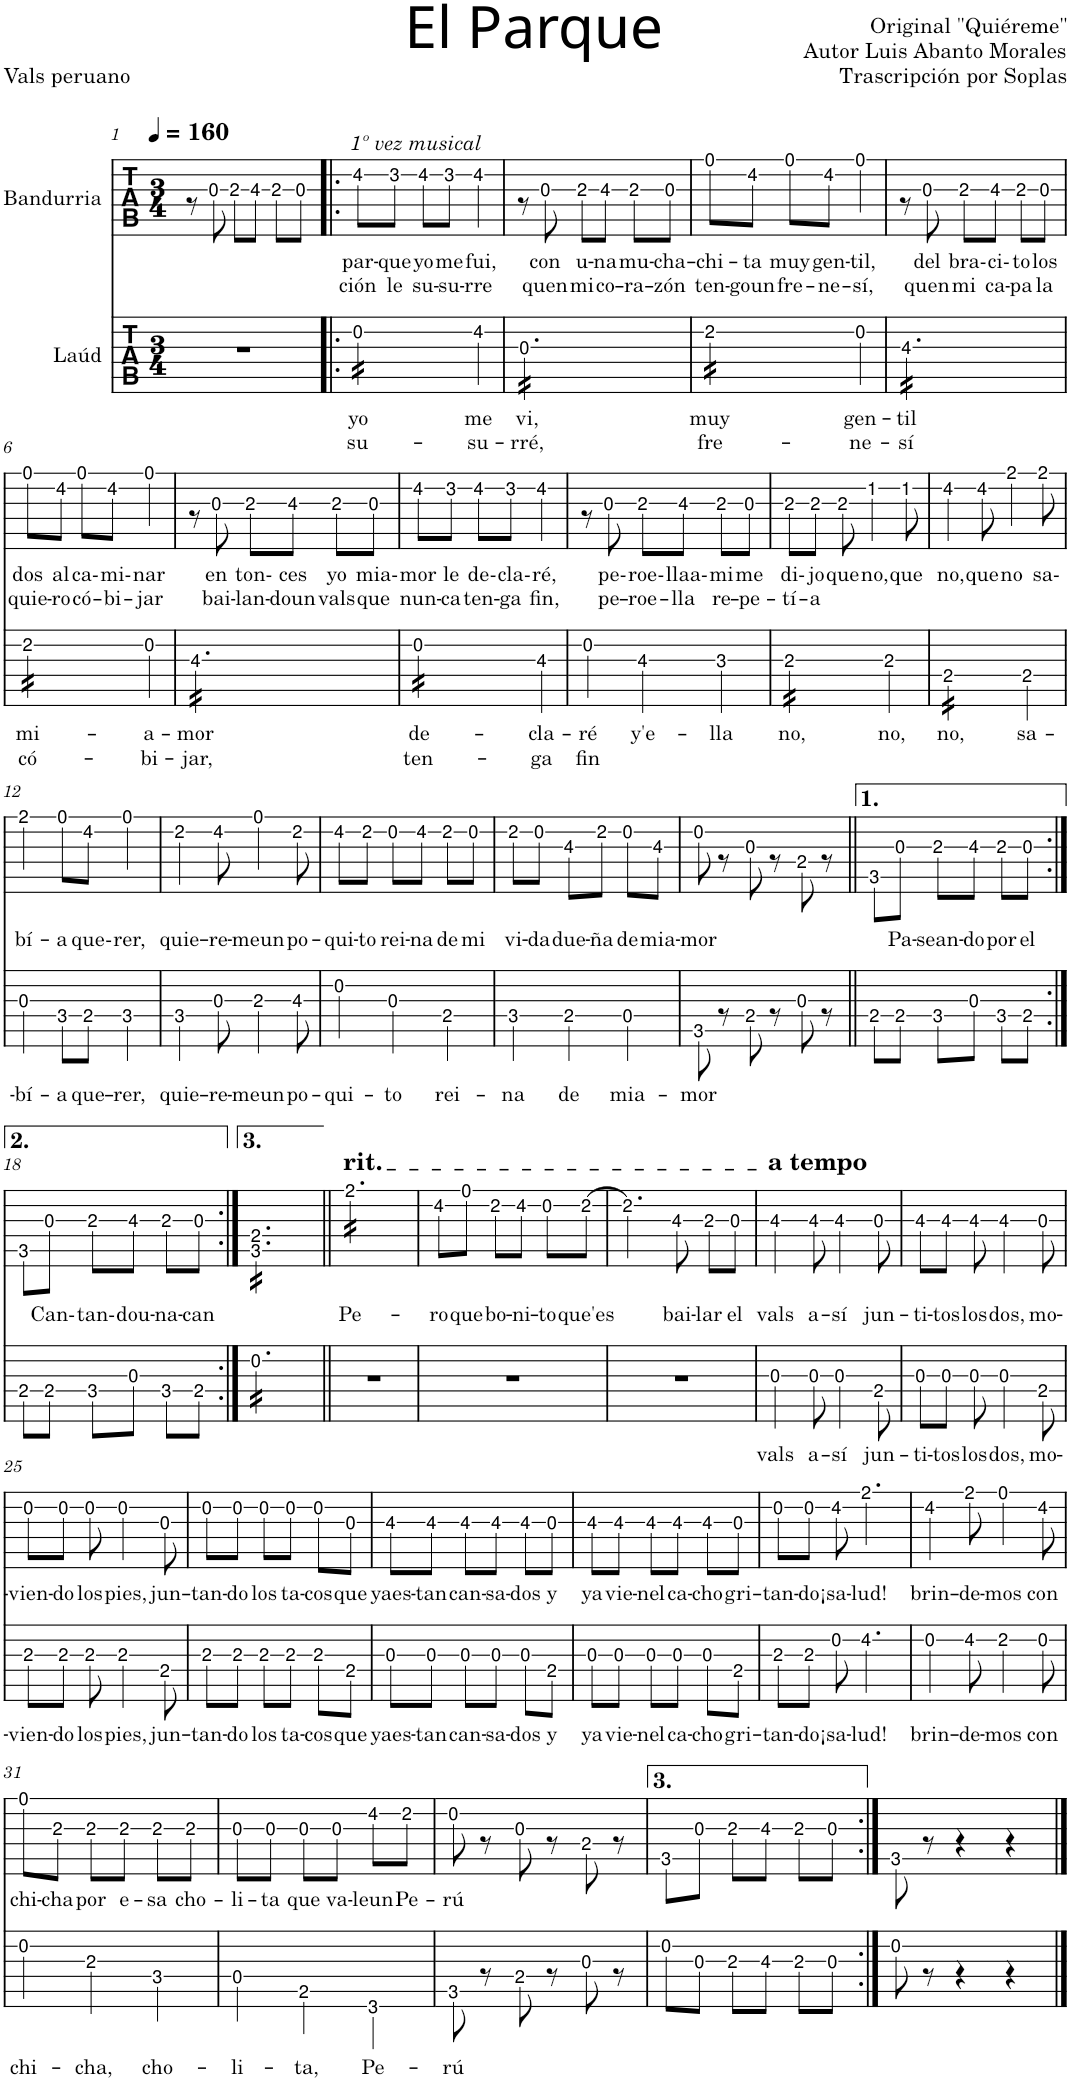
**kern	**kern	**text	**text	**kern	**text	**text
*part3	*part2	*part2	*part2	*part1	*part1	*part1
*staff3	*staff2	*staff2	*staff2	*staff1	*staff1	*staff1
*I"Guitarra	*I"Laúd	*	*	*I"Bandurria	*	*
*I'G	*	*	*	*	*	*
*stria6	*stria6	*	*	*stria6	*	*
*	*	*	*	*	*	*
*k[f#]	*k[f#]	*	*	*k[f#]	*	*
*M3/4	*M3/4	*	*	*M3/4	*	*
*MM160	*MM160	*	*	*MM160	*	*
=1	=1	=1	=1	=1	=1	=1
2.r	2.r	.	.	8r	.	.
.	.	.	.	8b\	.	.
.	.	.	.	8cc#X\L	.	.
.	.	.	.	8dd#X\J	.	.
.	.	.	.	8cc#\L	.	.
.	.	.	.	8b\J	.	.
=2!|:	=2!|:	=2!|:	=2!|:	=2!|:	=2!|:	=2!|:
!	!	!	!	!LO:TX:a:i:t=1º vez musical	!	!
!	!	!LO:LY:b	!LO:LY:b	!	!LO:LY:b	!LO:LY:b
4BB	2e\	yo	su-	8gg#X\L	par-	ción
!	!	!	!	!	!LO:LY:b	!LO:LY:b
.	.	.	.	8ggn\J	que	le
!	!	!	!	!	!LO:LY:b	!LO:LY:b
4E 4G#X 4B	.	.	.	8gg#X\L	yo	su-
!	!	!	!	!	!LO:LY:b	!LO:LY:b
.	.	.	.	8ggn\J	me	-su-
!	!	!LO:LY:b	!LO:LY:b	!	!LO:LY:b	!LO:LY:b
4E 4G# 4B	4g#X\	me	-su-	4gg#X\	fui,	-rre
=3	=3	=3	=3	=3	=3	=3
!	!	!LO:LY:b	!LO:LY:b	!	!	!
4EE	2.B\	vi,	-rré,	8r	.	.
!	!	!	!	!	!LO:LY:b	!LO:LY:b
.	.	.	.	8b\	con	quen
!	!	!	!	!	!LO:LY:b	!LO:LY:b
4E 4G#X 4B	.	.	.	8cc#X\L	u-	mi
!	!	!	!	!	!LO:LY:b	!LO:LY:b
.	.	.	.	8dd#X\J	-na	co-
!	!	!	!	!	!LO:LY:b	!LO:LY:b
4E 4G# 4B	.	.	.	8cc#\L	mu-	-ra-
!	!	!	!	!	!LO:LY:b	!LO:LY:b
.	.	.	.	8b\J	-cha-	-zón
=4	=4	=4	=4	=4	=4	=4
!	!	!LO:LY:b	!LO:LY:b	!	!LO:LY:b	!LO:LY:b
4BB	2f#\	muy	fre-	8aa\L	-chi-	ten-
!	!	!	!	!	!LO:LY:b	!LO:LY:b
.	.	.	.	8gg#X\J	-ta	-goun
!	!	!	!	!	!LO:LY:b	!LO:LY:b
4D#X 4F# 4B	.	.	.	8aa\L	muy	fre-
!	!	!	!	!	!LO:LY:b	!LO:LY:b
.	.	.	.	8gg#\J	gen-	-ne-
!	!	!LO:LY:b	!LO:LY:b	!	!LO:LY:b	!LO:LY:b
4D# 4F# 4B	4e\	gen-	-ne-	4aa\	-til,	-sí,
=5	=5	=5	=5	=5	=5	=5
!	!	!LO:LY:b	!LO:LY:b	!	!	!
4FF#	2.d#X\	-til	-sí	8r	.	.
!	!	!	!	!	!LO:LY:b	!LO:LY:b
.	.	.	.	8b\	del	quen
!	!	!	!	!	!LO:LY:b	!LO:LY:b
4D#X 4F# 4B	.	.	.	8cc#X\L	bra-	mi
!	!	!	!	!	!LO:LY:b	!LO:LY:b
.	.	.	.	8dd#X\J	ci-	ca-
!	!	!	!	!	!LO:LY:b	!LO:LY:b
4D# 4F# 4B	.	.	.	8cc#\L	to	-pa
!	!	!	!	!	!LO:LY:b	!LO:LY:b
.	.	.	.	8b\J	los	la
!!LO:LB:g=z
=6	=6	=6	=6	=6	=6	=6
!	!	!LO:LY:b	!LO:LY:b	!	!LO:LY:b	!LO:LY:b
4BB	2f#\	mi-	có-	8aa\L	dos	quie-
!	!	!	!	!	!LO:LY:b	!LO:LY:b
.	.	.	.	8gg#X\J	al	-ro
!	!	!	!	!	!LO:LY:b	!LO:LY:b
4D#X 4F# 4B	.	.	.	8aa\L	ca-	có-
!	!	!	!	!	!LO:LY:b	!LO:LY:b
.	.	.	.	8gg#\J	mi-	-bi-
!	!	!LO:LY:b	!LO:LY:b	!	!LO:LY:b	!LO:LY:b
4D# 4F# 4B	4e\	-a-	-bi-	4aa\	nar	-jar
=7	=7	=7	=7	=7	=7	=7
!	!	!LO:LY:b	!LO:LY:b	!	!	!
4FF#	2.d#X\	-mor	-jar,	8r	.	.
!	!	!	!	!	!LO:LY:b	!LO:LY:b
.	.	.	.	8b\	en	bai-
!	!	!	!	!	!LO:LY:b	!LO:LY:b
4D#X 4F# 4B	.	.	.	8cc#X\L	ton-	-lan-
!	!	!	!	!	!LO:LY:b	!LO:LY:b
.	.	.	.	8dd#X\J	ces	-doun
!	!	!	!	!	!LO:LY:b	!LO:LY:b
4D# 4F# 4B	.	.	.	8cc#\L	yo	vals
!	!	!	!	!	!LO:LY:b	!LO:LY:b
.	.	.	.	8b\J	mia-	que
=8	=8	=8	=8	=8	=8	=8
!	!	!LO:LY:b	!LO:LY:b	!	!LO:LY:b	!LO:LY:b
4BB	2e\	de-	ten-	8gg#X\L	mor	nun-
!	!	!	!	!	!LO:LY:b	!LO:LY:b
.	.	.	.	8ggn\J	le	-ca
!	!	!	!	!	!LO:LY:b	!LO:LY:b
4E 4G#X 4B	.	.	.	8gg#X\L	de-	ten-
!	!	!	!	!	!LO:LY:b	!LO:LY:b
.	.	.	.	8ggn\J	cla-	-ga
!	!	!LO:LY:b	!LO:LY:b	!	!LO:LY:b	!LO:LY:b
4E 4G# 4B	4e-\	-cla-	-ga	4gg#X\	ré,	fin,
=9	=9	=9	=9	=9	=9	=9
!	!	!LO:LY:b	!LO:LY:b	!	!	!
4EE	4e\	-ré	fin	8r	.	.
!	!	!	!	!	!LO:LY:b	!LO:LY:b
.	.	.	.	8b\	pe-	pe-
!	!	!LO:LY:b	!	!	!LO:LY:b	!LO:LY:b
4E 4G#X 4B	4d#X\	y'e-	.	8cc#X\L	roe-	-roe-
!	!	!	!	!	!LO:LY:b	!LO:LY:b
.	.	.	.	8dd#X\J	llaa-	-lla
!	!	!LO:LY:b	!	!	!LO:LY:b	!LO:LY:b
4E 4G# 4B	4dn\	-lla	.	8cc#\L	mi	re-
!	!	!	!	!	!LO:LY:b	!LO:LY:b
.	.	.	.	8b\J	me	-pe-
=10	=10	=10	=10	=10	=10	=10
!	!	!LO:LY:b	!	!	!LO:LY:b	!LO:LY:b
4BB	2c#X\	no,	.	8cc#X\L	di-	-tí-
!	!	!	!	!	!LO:LY:b	!LO:LY:b
.	.	.	.	8cc#\J	jo	-a
!	!	!	!	!	!LO:LY:b	!
4D 4G#X 4B	.	.	.	8cc#\	que	.
!	!	!	!	!	!LO:LY:b	!
.	.	.	.	4ee#X\	no,	.
!	!	!LO:LY:b	!	!	!	!
4D 4G# 4B	4c#\	no,	.	.	.	.
!	!	!	!	!	!LO:LY:b	!
.	.	.	.	8ee#\	que	.
=11	=11	=11	=11	=11	=11	=11
!	!	!LO:LY:b	!	!	!LO:LY:b	!
4EE	2G#X\	no,	.	4gg#X\	no,	.
!	!	!	!	!	!LO:LY:b	!
4D 4G#X 4B	.	.	.	8gg#\	que	.
!	!	!	!	!	!LO:LY:b	!
.	.	.	.	4bb\	no	.
!	!	!LO:LY:b	!	!	!	!
4D 4G# 4B	4G#\	sa-	.	.	.	.
!	!	!	!	!	!LO:LY:b	!
.	.	.	.	8bb\	sa-	.
!!LO:LB:g=z
=12	=12	=12	=12	=12	=12	=12
!	!	!LO:LY:b	!	!	!LO:LY:b	!
4AA	4B\	-bí-	.	4bb\	bí-	.
!	!	!LO:LY:b	!	!	!LO:LY:b	!
4E 4A 4c#X	8A\L	-a	.	8aa\L	-a	.
!	!	!LO:LY:b	!	!	!LO:LY:b	!
.	8G#X\J	que-	.	8gg#X\J	que-	.
!	!	!LO:LY:b	!	!	!LO:LY:b	!
4E 4A 4c#	4A\	-rer,	.	4aa\	rer,	.
=13	=13	=13	=13	=13	=13	=13
!	!	!LO:LY:b	!	!	!LO:LY:b	!
4EE	4A\	quie-	.	4ff#\	quie-	.
!	!	!LO:LY:b	!	!	!LO:LY:b	!
4E 4A 4c#X	8B\	-re-	.	8gg#X\	-re-	.
!	!	!LO:LY:b	!	!	!LO:LY:b	!
.	4c#X\	-meun	.	4aa\	-meun	.
4E 4A 4c#	.	.	.	.	.	.
!	!	!LO:LY:b	!	!	!LO:LY:b	!
.	8d#X\	po-	.	8ff#\	po-	.
=14	=14	=14	=14	=14	=14	=14
!	!	!LO:LY:b	!	!	!LO:LY:b	!
4BB	4e\	-qui-	.	8gg#X\L	-qui-	.
!	!	!	!	!	!LO:LY:b	!
.	.	.	.	8ff#\J	-to	.
!	!	!LO:LY:b	!	!	!LO:LY:b	!
4E 4G#X 4B	4B\	-to	.	8ee\L	rei-	.
!	!	!	!	!	!LO:LY:b	!
.	.	.	.	8gg#\J	-na	.
!	!	!LO:LY:b	!	!	!LO:LY:b	!
4E 4G# 4B	4G#X\	rei-	.	8ff#\L	de	.
!	!	!	!	!	!LO:LY:b	!
.	.	.	.	8ee\J	mi	.
=15	=15	=15	=15	=15	=15	=15
!	!	!LO:LY:b	!	!	!LO:LY:b	!
4BB	4A\	-na	.	8ff#\L	vi-	.
!	!	!	!	!	!LO:LY:b	!
.	.	.	.	8ee\J	-da	.
!	!	!LO:LY:b	!	!	!LO:LY:b	!
4D#X 4F# 4B	4G#X\	de	.	8dd#X\L	due-	.
!	!	!	!	!	!LO:LY:b	!
.	.	.	.	8ff#\J	-ña	.
!	!	!LO:LY:b	!	!	!LO:LY:b	!
4D# 4F# 4B	4F#\	mia-	.	8ee\L	de	.
!	!	!	!	!	!LO:LY:b	!
.	.	.	.	8dd#\J	mia-	.
=16	=16	=16	=16	=16	=16	=16
!	!	!LO:LY:b	!	!	!LO:LY:b	!
8EE	8E\	-mor	.	8ee\	-mor	.
8r	8r	.	.	8r	.	.
8GG#X	8G#X\	.	.	8b\	.	.
8r	8r	.	.	8r	.	.
8BB	8B\	.	.	8g#X\	.	.
8r	8r	.	.	8r	.	.
=17||	=17||	=17||	=17||	=17||	=17||	=17||
2.BB 2.E 2.G#X 2.B	8G#X\L	.	.	8e\L	.	.
!	!	!	!	!	!LO:LY:b	!
.	8G#\J	.	.	8b\J	Pa-	.
!	!	!	!	!	!LO:LY:b	!
.	8A\L	.	.	8cc#X\L	-sean-	.
!	!	!	!	!	!LO:LY:b	!
.	8B\J	.	.	8dd#X\J	-do	.
!	!	!	!	!	!LO:LY:b	!
.	8A\L	.	.	8cc#\L	por	.
!	!	!	!	!	!LO:LY:b	!
.	8G#\J	.	.	8b\J	el	.
!!LO:LB:g=z
=18:|!	=18:|!	=18:|!	=18:|!	=18:|!	=18:|!	=18:|!
2.BB 2.E 2.G#X 2.B	8G#X\L	.	.	8e\L	.	.
!	!	!	!	!	!LO:LY:b	!
.	8G#\J	.	.	8b\J	Can-	.
!	!	!	!	!	!LO:LY:b	!
.	8A\L	.	.	8cc#X\L	tan-	.
!	!	!	!	!	!LO:LY:b	!
.	8B\J	.	.	8dd#X\J	dou-	.
!	!	!	!	!	!LO:LY:b	!
.	8A\L	.	.	8cc#\L	-na-	.
!	!	!	!	!	!LO:LY:b	!
.	8G#\J	.	.	8b\J	-can	.
=19:|!	=19:|!	=19:|!	=19:|!	=19:|!	=19:|!	=19:|!
2.BB 2.E 2.G#X 2.B	2.e\	.	.	2.e\ 2.g#X\	.	.
=20||	=20||	=20||	=20||	=20||	=20||	=20||
!	!	!	!	!LO:TX:a:t=rit.	!	!
!	!	!	!	!	!LO:LY:b	!
2.r	2.r	.	.	2.bb\	Pe-	.
=21	=21	=21	=21	=21	=21	=21
!	!	!	!	!	!LO:LY:b	!
2.r	2.r	.	.	8gg#X\L	-ro	.
!	!	!	!	!	!LO:LY:b	!
.	.	.	.	8aa\J	que	.
!	!	!	!	!	!LO:LY:b	!
.	.	.	.	8ff#\L	bo-	.
!	!	!	!	!	!LO:LY:b	!
.	.	.	.	8gg#\J	-ni-	.
!	!	!	!	!	!LO:LY:b	!
.	.	.	.	8ee\L	-to	.
!	!	!	!	!	!LO:LY:b	!
.	.	.	.	[8ff#\J	que'es	.
=22	=22	=22	=22	=22	=22	=22
2.r	2.r	.	.	4.ff#\]	.	.
!	!	!	!	!	!LO:LY:b	!
.	.	.	.	8dd#X\	bai-	.
!	!	!	!	!	!LO:LY:b	!
.	.	.	.	8cc#X\L	-lar	.
!	!	!	!	!	!LO:LY:b	!
.	.	.	.	8b\J	el	.
=23	=23	=23	=23	=23	=23	=23
!	!	!	!	!LO:TX:a:B:t=a tempo	!	!
!	!	!LO:LY:b	!	!	!LO:LY:b	!
4BB	4B\	vals	.	4dd#X\	vals	.
!	!	!LO:LY:b	!	!	!LO:LY:b	!
4D#X 4F# 4B	8B\	a-	.	8dd#\	a-	.
!	!	!LO:LY:b	!	!	!LO:LY:b	!
.	4B\	-sí	.	4dd#\	-sí	.
4D# 4F# 4B	.	.	.	.	.	.
!	!	!LO:LY:b	!	!	!LO:LY:b	!
.	8G#X\	jun-	.	8b\	jun-	.
=24	=24	=24	=24	=24	=24	=24
!	!	!LO:LY:b	!	!	!LO:LY:b	!
4FF#	8B\L	-ti-	.	8dd#X\L	-ti-	.
!	!	!LO:LY:b	!	!	!LO:LY:b	!
.	8B\J	-tos	.	8dd#\J	-tos	.
!	!	!LO:LY:b	!	!	!LO:LY:b	!
4D#X 4F# 4B	8B\	los	.	8dd#\	los	.
!	!	!LO:LY:b	!	!	!LO:LY:b	!
.	4B\	dos,	.	4dd#\	dos,	.
4D# 4F# 4B	.	.	.	.	.	.
!	!	!LO:LY:b	!	!	!LO:LY:b	!
.	8G#X\	mo-	.	8b\	mo-	.
!!LO:LB:g=z
=25	=25	=25	=25	=25	=25	=25
!	!	!LO:LY:b	!	!	!LO:LY:b	!
4BB	8c#X\L	-vien-	.	8ee\L	-vien-	.
!	!	!LO:LY:b	!	!	!LO:LY:b	!
.	8c#\J	-do	.	8ee\J	-do	.
!	!	!LO:LY:b	!	!	!LO:LY:b	!
4E 4G#X 4B	8c#\	los	.	8ee\	los	.
!	!	!LO:LY:b	!	!	!LO:LY:b	!
.	4c#\	pies,	.	4ee\	pies,	.
4E 4G# 4B	.	.	.	.	.	.
!	!	!LO:LY:b	!	!	!LO:LY:b	!
.	8G#X\	jun-	.	8b\	jun-	.
=26	=26	=26	=26	=26	=26	=26
!	!	!LO:LY:b	!	!	!LO:LY:b	!
4EE	8c#X\L	-tan-	.	8ee\L	-tan-	.
!	!	!LO:LY:b	!	!	!LO:LY:b	!
.	8c#\J	-do	.	8ee\J	-do	.
!	!	!LO:LY:b	!	!	!LO:LY:b	!
4E 4G#X 4B	8c#\L	los	.	8ee\L	los	.
!	!	!LO:LY:b	!	!	!LO:LY:b	!
.	8c#\J	ta-	.	8ee\J	ta-	.
!	!	!LO:LY:b	!	!	!LO:LY:b	!
4E 4G# 4B	8c#\L	-cos	.	8ee\L	-cos	.
!	!	!LO:LY:b	!	!	!LO:LY:b	!
.	8G#X\J	que	.	8b\J	que	.
=27	=27	=27	=27	=27	=27	=27
!	!	!LO:LY:b	!	!	!LO:LY:b	!
4BB	8B\L	yaes-	.	8dd#X\L	yaes-	.
!	!	!LO:LY:b	!	!	!LO:LY:b	!
.	8B\J	-tan	.	8dd#\J	-tan	.
!	!	!LO:LY:b	!	!	!LO:LY:b	!
4D#X 4F# 4B	8B\L	can-	.	8dd#\L	can-	.
!	!	!LO:LY:b	!	!	!LO:LY:b	!
.	8B\J	-sa-	.	8dd#\J	-sa-	.
!	!	!LO:LY:b	!	!	!LO:LY:b	!
4D# 4F# 4B	8B\L	-dos	.	8dd#\L	-dos	.
!	!	!LO:LY:b	!	!	!LO:LY:b	!
.	8G#X\J	y	.	8b\J	y	.
=28	=28	=28	=28	=28	=28	=28
!	!	!LO:LY:b	!	!	!LO:LY:b	!
4FF#	8B\L	ya	.	8dd#X\L	ya	.
!	!	!LO:LY:b	!	!	!LO:LY:b	!
.	8B\J	vie-	.	8dd#\J	vie-	.
!	!	!LO:LY:b	!	!	!LO:LY:b	!
4D#X 4F# 4B	8B\L	-nel	.	8dd#\L	-nel	.
!	!	!LO:LY:b	!	!	!LO:LY:b	!
.	8B\J	ca-	.	8dd#\J	ca-	.
!	!	!LO:LY:b	!	!	!LO:LY:b	!
4D# 4F# 4B	8B\L	-cho	.	8dd#\L	-cho	.
!	!	!LO:LY:b	!	!	!LO:LY:b	!
.	8G#X\J	gri-	.	8b\J	gri-	.
=29	=29	=29	=29	=29	=29	=29
!	!	!LO:LY:b	!	!	!LO:LY:b	!
4BB	8c#X\L	-tan-	.	8ee\L	-tan-	.
!	!	!LO:LY:b	!	!	!LO:LY:b	!
.	8c#\J	-do	.	8ee\J	-do	.
!	!	!LO:LY:b	!	!	!LO:LY:b	!
4E 4G#X 4B	8e\	¡sa-	.	8gg#X\	¡sa-	.
!	!	!LO:LY:b	!	!	!LO:LY:b	!
.	4.g#X\	-lud!	.	4.bb\	-lud!	.
4E 4G# 4B	.	.	.	.	.	.
=30	=30	=30	=30	=30	=30	=30
!	!	!LO:LY:b	!	!	!LO:LY:b	!
4EE	4e\	brin-	.	4gg#X\	brin-	.
!	!	!LO:LY:b	!	!	!LO:LY:b	!
4D 4G#X 4B	8g#X\	-de-	.	8bb\	-de-	.
!	!	!LO:LY:b	!	!	!LO:LY:b	!
.	4f#\	-mos	.	4aa\	-mos	.
4D 4G# 4B	.	.	.	.	.	.
!	!	!LO:LY:b	!	!	!LO:LY:b	!
.	8e\	con	.	8gg#\	con	.
!!LO:LB:g=z
=31	=31	=31	=31	=31	=31	=31
!	!	!LO:LY:b	!	!	!LO:LY:b	!
4AA	4e\	chi-	.	8aa\L	chi-	.
!	!	!	!	!	!LO:LY:b	!
.	.	.	.	8cc#X\J	-cha	.
!	!	!LO:LY:b	!	!	!LO:LY:b	!
4E 4A 4c#X	4c#\	-cha,	.	8cc#\L	por	.
!	!	!	!	!	!LO:LY:b	!
.	.	.	.	8cc#\J	e-	.
!	!	!LO:LY:b	!	!	!LO:LY:b	!
4E 4A 4c#	4A\	cho-	.	8cc#\L	-sa	.
!	!	!	!	!	!LO:LY:b	!
.	.	.	.	8cc#\J	cho-	.
=32	=32	=32	=32	=32	=32	=32
!	!	!LO:LY:b	!	!	!LO:LY:b	!
4BB	4F#\	-li-	.	8b\L	-li-	.
!	!	!	!	!	!LO:LY:b	!
.	.	.	.	8b\J	-ta	.
!	!	!LO:LY:b	!	!	!LO:LY:b	!
4D#X 4F# 4B	4D#\	-ta,	.	8b\L	que	.
!	!	!	!	!	!LO:LY:b	!
.	.	.	.	8b\J	va-	.
!	!	!LO:LY:b	!	!	!LO:LY:b	!
4D# 4F# 4B	4BB\	Pe-	.	8gg#X\L	-leun	.
!	!	!	!	!	!LO:LY:b	!
.	.	.	.	8ff#\J	Pe-	.
=33	=33	=33	=33	=33	=33	=33
!	!	!LO:LY:b	!	!	!LO:LY:b	!
4BB	8E\	-rú	.	8ee\	-rú	.
.	8r	.	.	8r	.	.
4E 4G#X 4B	8G#X\	.	.	8b\	.	.
.	8r	.	.	8r	.	.
4E 4G# 4B	8B\	.	.	8g#X\	.	.
.	8r	.	.	8r	.	.
=34	=34	=34	=34	=34	=34	=34
4EE	8e\L	.	.	8e\L	.	.
.	8B\J	.	.	8b\J	.	.
4E 4G#X 4B	8c#X\L	.	.	8cc#X\L	.	.
.	8d#X\J	.	.	8dd#X\J	.	.
4E 4G# 4B	8c#\L	.	.	8cc#\L	.	.
.	8B\J	.	.	8b\J	.	.
=35:|!	=35:|!	=35:|!	=35:|!	=35:|!	=35:|!	=35:|!
2.BB 2.E 2.G#X 2.B	8e\	.	.	8e\	.	.
.	8r	.	.	8r	.	.
.	4r	.	.	4r	.	.
.	4r	.	.	4r	.	.
==	==	==	==	==	==	==
*-	*-	*-	*-	*-	*-	*-
